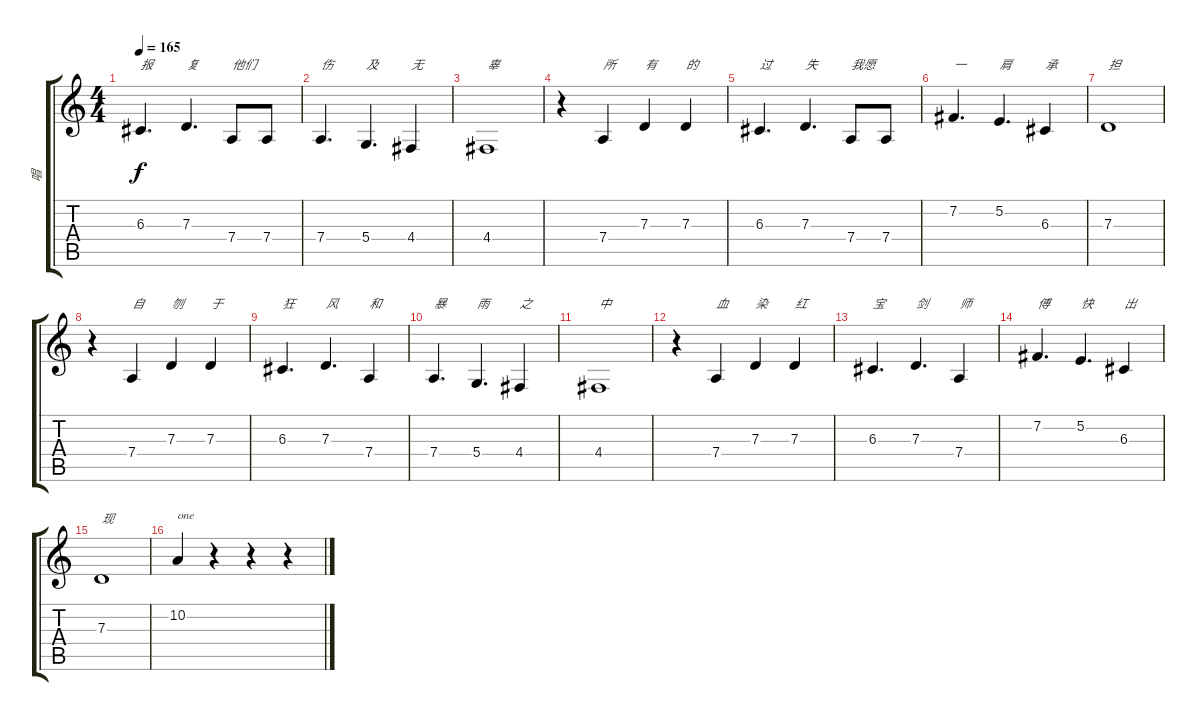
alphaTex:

\track ("唱" "唱") {instrument viola}
\staff {score tabs}
\tuning (E4 B3 G3 D3 A2 E2) {hide}
\ts (4 4)
\tempo 165
\clef g2
\ks c
6.3.4{d txt "报" dy f} 7.3.4{d txt "复"} 7.4.8{txt "他们"} 7.4.8 |
7.4.4{d txt "伤"} 5.4.4{d txt "及"} 4.4.4{txt "无"} |
4.4.1{txt "辜"} |
r.4 7.4.4{txt "所"} 7.3.4{txt "有"} 7.3.4{txt "的"} |
6.3.4{d txt "过"} 7.3.4{d txt "失"} 7.4.8{txt "我愿"} 7.4.8 |
7.2.4{d txt "一"} 5.2.4{d txt "肩"} 6.3.4{txt "承"} |
7.3.1{txt "担"} |
r.4 7.4.4{txt "自"} 7.3.4{txt "刎"} 7.3.4{txt "于"} |
6.3.4{d txt "狂"} 7.3.4{d txt "风"} 7.4.4{txt "和"} |
7.4.4{d txt "暴"} 5.4.4{d txt "雨"} 4.4.4{txt "之"} |
4.4.1{txt "中"} |
r.4 7.4.4{txt "血"} 7.3.4{txt "染"} 7.3.4{txt "红"} |
6.3.4{d txt "宝"} 7.3.4{d txt "剑"} 7.4.4{txt "师"} |
7.2.4{d txt "傅"} 5.2.4{d txt "快"} 6.3.4{txt "出"} |
7.3.1{txt "现"} |
10.2.4{txt "one"} r.4 r.4 r.4
